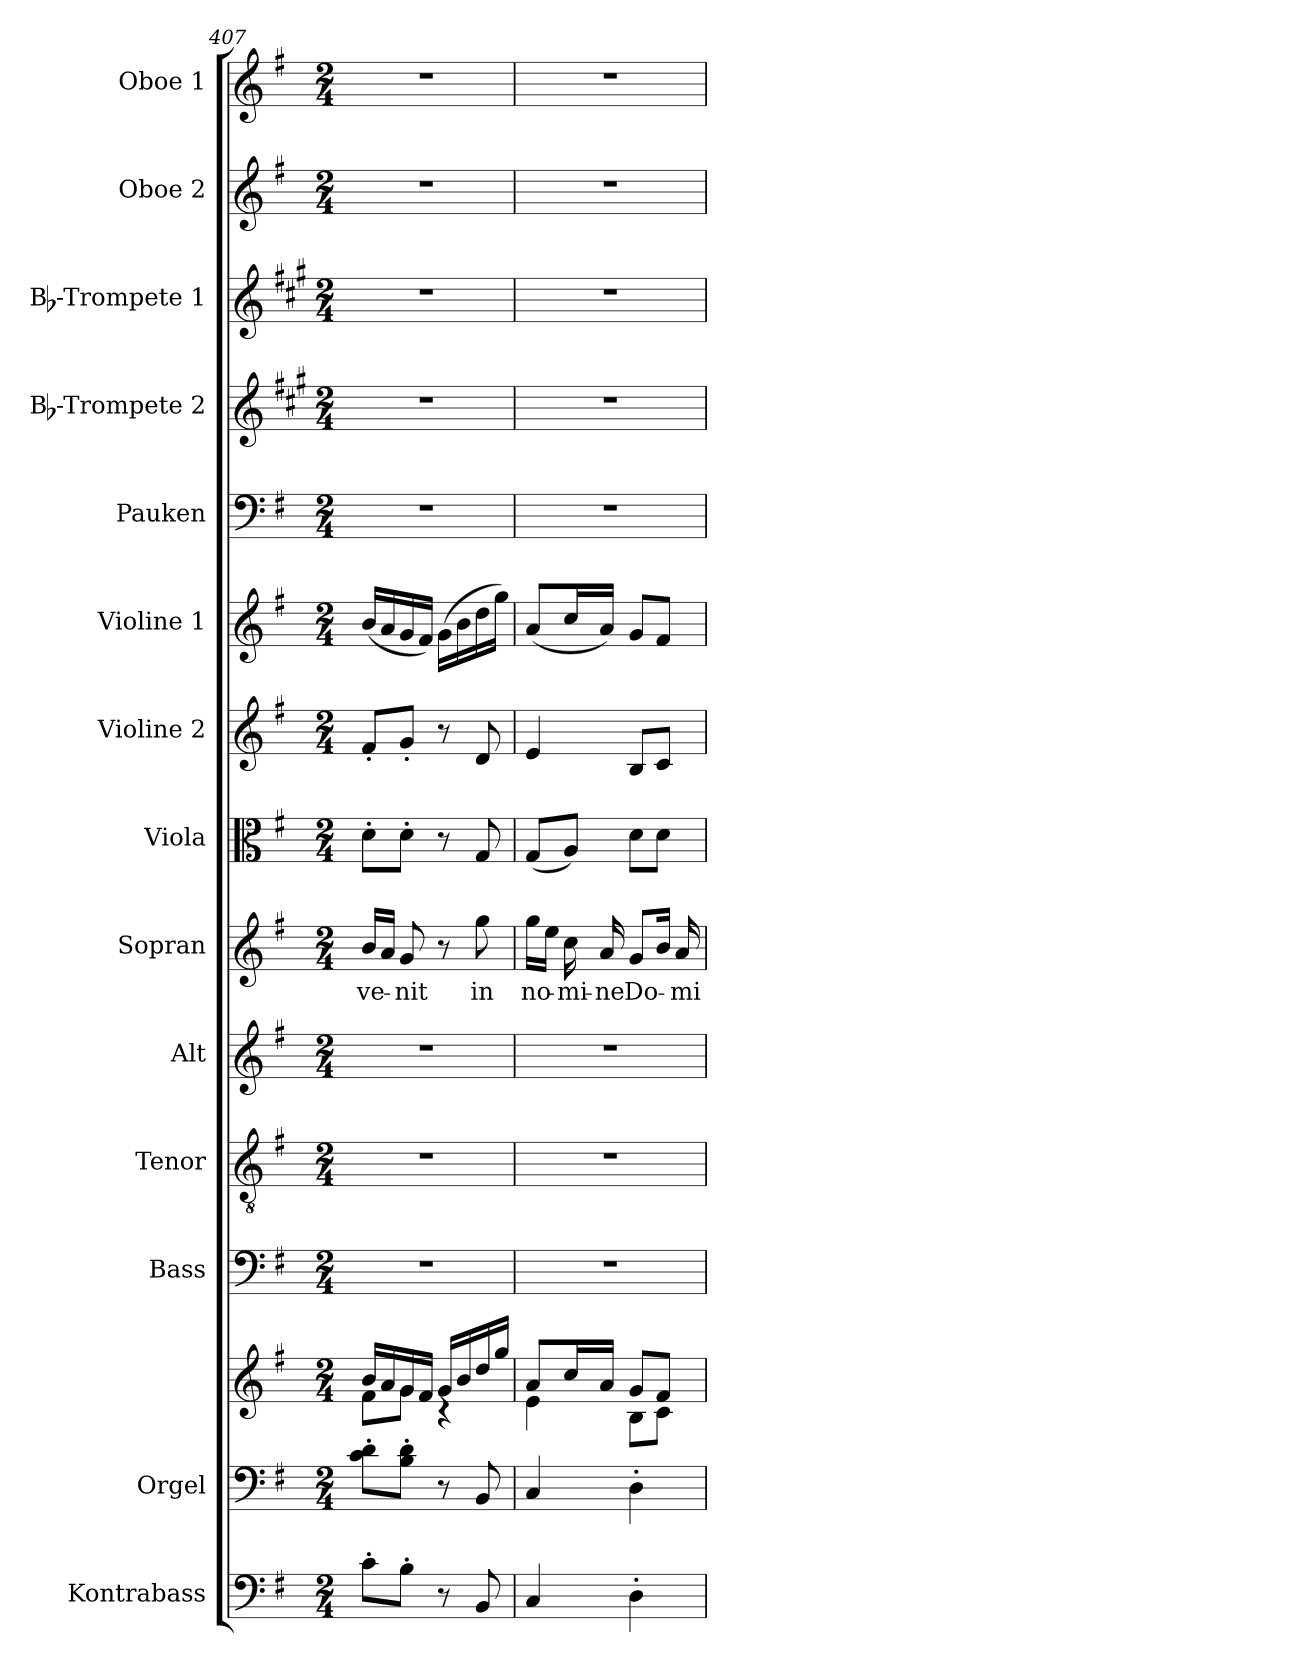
**kern	**kern	**kern	**kern	**kern	**kern	**kern	**text	**kern	**kern	**kern	**kern	**kern	**kern	**kern	**kern
*part14	*part13	*part13	*part12	*part11	*part10	*part9	*part9	*part8	*part7	*part6	*part5	*part4	*part3	*part2	*part1
*staff15	*staff14	*staff13	*staff12	*staff11	*staff10	*staff9	*staff9	*staff8	*staff7	*staff6	*staff5	*staff4	*staff3	*staff2	*staff1
*I"Kontrabass	*I"Orgel	*	*I"Bass	*I"Tenor	*I"Alt	*I"Sopran	*	*I"Viola	*I"Violine 2	*I"Violine 1	*I"Pauken	*I"Bb-Trompete 2	*I"Bb-Trompete 1	*I"Oboe 2	*I"Oboe 1
*I'Kb.	*I'Org.	*	*I'B.	*I'T.	*I'A.	*I'S.	*	*I'Vla.	*I'Vl. 2	*I'Vl. 1	*I'Pk.	*I'Bb Trp. 2	*I'Bb Trp. 1	*I'Ob. 2	*I'Ob. 1
!!LO:PB:g=z
*clefF4	*clefF4	*clefG2	*clefF4	*clefGv2	*clefG2	*clefG2	*	*clefC3	*clefG2	*clefG2	*clefF4	*clefG2	*clefG2	*clefG2	*clefG2
*ITrd7c12	*	*	*	*	*	*	*	*	*	*	*	*ITrd1c2	*ITrd1c2	*	*
*k[f#]	*k[f#]	*k[f#]	*k[f#]	*k[f#]	*k[f#]	*k[f#]	*	*k[f#]	*k[f#]	*k[f#]	*k[f#]	*k[f#]	*k[f#]	*k[f#]	*k[f#]
*G:	*G:	*G:	*G:	*G:	*G:	*G:	*	*G:	*G:	*G:	*G:	*G:	*G:	*G:	*G:
*M2/4	*M2/4	*M2/4	*M2/4	*M2/4	*M2/4	*M2/4	*	*M2/4	*M2/4	*M2/4	*M2/4	*M2/4	*M2/4	*M2/4	*M2/4
=407	=407	=407	=407	=407	=407	=407	=407	=407	=407	=407	=407	=407	=407	=407	=407
*	*	*^	*	*	*	*	*	*	*	*	*	*	*	*	*
!	!	!	!	!	!	!	!	!LO:LY:b	!	!	!	!	!	!	!	!
8C'>\L	8c\'> 8d\'>L	16b/LL	8f#\L	2r	2r	2r	16b/LL	ve-	8d'>\L	8f#'</L	(<16b/LL	2r	2r	2r	2r	2r
.	.	16a/	.	.	.	.	16a/JJ	.	.	.	16a/	.	.	.	.	.
!	!	!	!	!	!	!	!	!LO:LY:b	!	!	!	!	!	!	!	!
8BB'>\J	8B\'> 8d\'>J	16g/	8g\J	.	.	.	8g/	-nit	8d'>\J	8g'</J	16g/	.	.	.	.	.
.	.	16f#/JJ	.	.	.	.	.	.	.	.	16f#/JJ)	.	.	.	.	.
8r	8r	16g/LL	4rB	.	.	.	8r	.	8r	8r	(>16g\LL	.	.	.	.	.
.	.	16b/	.	.	.	.	.	.	.	.	16b\	.	.	.	.	.
!	!	!	!	!	!	!	!	!LO:LY:b	!	!	!	!	!	!	!	!
8BBB/	8BB/	16dd/	.	.	.	.	8gg\	in	8G/	8d/	16dd\	.	.	.	.	.
.	.	16gg/JJ	.	.	.	.	.	.	.	.	16gg\JJ)	.	.	.	.	.
=408	=408	=408	=408	=408	=408	=408	=408	=408	=408	=408	=408	=408	=408	=408	=408	=408
!	!	!	!	!	!	!	!	!LO:LY:b	!	!	!	!	!	!	!	!
4CC/	4C/	8a/L	4e\	2r	2r	2r	16gg\LL	no-	(<8G/L	4e/	(<8a/L	2r	2r	2r	2r	2r
.	.	.	.	.	.	.	16ee\JJ	.	.	.	.	.	.	.	.	.
!	!	!	!	!	!	!	!	!LO:LY:b	!	!	!	!	!	!	!	!
.	.	16cc/L	.	.	.	.	16cc\	-mi-	8A/J)	.	16cc/L	.	.	.	.	.
!	!	!	!	!	!	!	!	!LO:LY:b	!	!	!	!	!	!	!	!
.	.	16a/JJ	.	.	.	.	16a/	-ne	.	.	16a/JJ)	.	.	.	.	.
!	!	!	!	!	!	!	!	!LO:LY:b	!	!	!	!	!	!	!	!
4DD'>\	4D'>\	8g/L	8B\L	.	.	.	8g/L	Do-	8d\L	8B/L	8g/L	.	.	.	.	.
.	.	8f#/J	8c\J	.	.	.	16b/Jk	.	8d\J	8c/J	8f#/J	.	.	.	.	.
!	!	!	!	!	!	!	!	!LO:LY:b	!	!	!	!	!	!	!	!
.	.	.	.	.	.	.	16a/	-mi-	.	.	.	.	.	.	.	.
*	*	*v	*v	*	*	*	*	*	*	*	*	*	*	*	*	*
=	=	=	=	=	=	=	=	=	=	=	=	=	=	=	=
*-	*-	*-	*-	*-	*-	*-	*-	*-	*-	*-	*-	*-	*-	*-	*-
